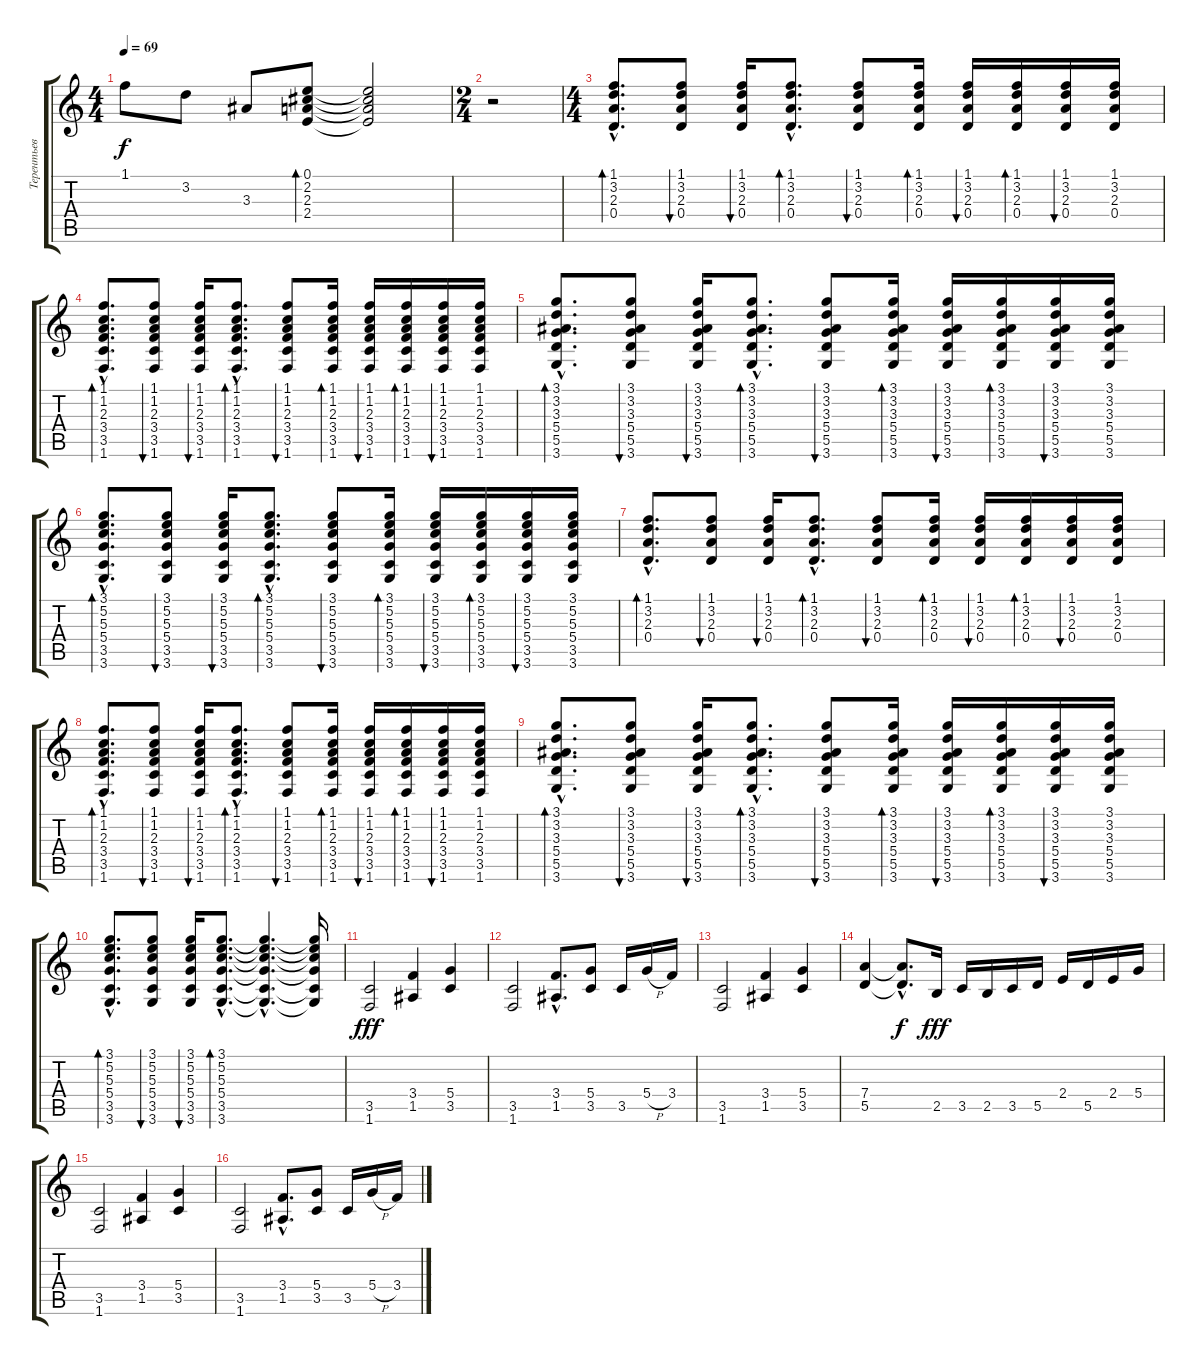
\track ("Терентьев" "Терентьев") {instrument distortionguitar}
\staff {score tabs}
\tuning (E4 B3 G3 D3 A2 E2) {hide}
\ts (4 4)
\tempo 69
\clef g2
\ks c
1.1.8{dy f} 3.2.8 3.3.8 (0.1 2.2 2.3 2.4).8{bd 120} (0.1{t} 2.2{t} 2.3{t} 2.4{t}).2 |
\ts (2 4)
r.2 |
\ts (4 4)
(1.1{hac} 3.2{hac} 2.3{hac} 0.4{hac}).8{d bd 30 volume 13 instrument acousticguitarsteel} (1.1 3.2 2.3 0.4).8{bu 30} (1.1 3.2 2.3 0.4).16{bu 30} (1.1{hac} 3.2{hac} 2.3{hac} 0.4{hac}).8{d bd 30} (1.1 3.2 2.3 0.4).8{bu 30} (1.1 3.2 2.3 0.4).16{bd 30} (1.1 3.2 2.3 0.4).16{bu 30} (1.1 3.2 2.3 0.4).16{bd 30} (1.1 3.2 2.3 0.4).16{bu 30} (1.1 3.2 2.3 0.4).16 |
(1.1{hac} 1.2{hac} 2.3{hac} 3.4{hac} 3.5{hac} 1.6{hac}).8{d bd 30 instrument acousticguitarsteel} (1.1 1.2 2.3 3.4 3.5 1.6).8{bu 30} (1.1 1.2 2.3 3.4 3.5 1.6).16{bu 30} (1.1{hac} 1.2{hac} 2.3{hac} 3.4{hac} 3.5{hac} 1.6{hac}).8{d bd 30} (1.1 1.2 2.3 3.4 3.5 1.6).8{bu 30} (1.1 1.2 2.3 3.4 3.5 1.6).16{bd 30} (1.1 1.2 2.3 3.4 3.5 1.6).16{bu 30} (1.1 1.2 2.3 3.4 3.5 1.6).16{bd 30} (1.1 1.2 2.3 3.4 3.5 1.6).16{bu 30} (1.1 1.2 2.3 3.4 3.5 1.6).16 |
(3.1{hac} 3.2{hac} 3.3{hac} 5.4{hac} 5.5{hac} 3.6{hac}).8{d bd 30 instrument acousticguitarsteel} (3.1 3.2 3.3 5.4 5.5 3.6).8{bu 30} (3.1 3.2 3.3 5.4 5.5 3.6).16{bu 30} (3.1{hac} 3.2{hac} 3.3{hac} 5.4{hac} 5.5{hac} 3.6{hac}).8{d bd 30} (3.1 3.2 3.3 5.4 5.5 3.6).8{bu 30} (3.1 3.2 3.3 5.4 5.5 3.6).16{bd 30} (3.1 3.2 3.3 5.4 5.5 3.6).16{bu 30} (3.1 3.2 3.3 5.4 5.5 3.6).16{bd 30} (3.1 3.2 3.3 5.4 5.5 3.6).16{bu 30} (3.1 3.2 3.3 5.4 5.5 3.6).16 |
(3.1{hac} 5.2{hac} 5.3{hac} 5.4{hac} 3.5{hac} 3.6{hac}).8{d bd 30 instrument acousticguitarsteel} (3.1 5.2 5.3 5.4 3.5 3.6).8{bu 30} (3.1 5.2 5.3 5.4 3.5 3.6).16{bu 30} (3.1{hac} 5.2{hac} 5.3{hac} 5.4{hac} 3.5{hac} 3.6{hac}).8{d bd 30} (3.1 5.2 5.3 5.4 3.5 3.6).8{bu 30} (3.1 5.2 5.3 5.4 3.5 3.6).16{bd 30} (3.1 5.2 5.3 5.4 3.5 3.6).16{bu 30} (3.1 5.2 5.3 5.4 3.5 3.6).16{bd 30} (3.1 5.2 5.3 5.4 3.5 3.6).16{bu 30} (3.1 5.2 5.3 5.4 3.5 3.6).16 |
(1.1{hac} 3.2{hac} 2.3{hac} 0.4{hac}).8{d bd 30 instrument acousticguitarsteel} (1.1 3.2 2.3 0.4).8{bu 30} (1.1 3.2 2.3 0.4).16{bu 30} (1.1{hac} 3.2{hac} 2.3{hac} 0.4{hac}).8{d bd 30} (1.1 3.2 2.3 0.4).8{bu 30} (1.1 3.2 2.3 0.4).16{bd 30} (1.1 3.2 2.3 0.4).16{bu 30} (1.1 3.2 2.3 0.4).16{bd 30} (1.1 3.2 2.3 0.4).16{bu 30} (1.1 3.2 2.3 0.4).16 |
(1.1{hac} 1.2{hac} 2.3{hac} 3.4{hac} 3.5{hac} 1.6{hac}).8{d bd 30 instrument acousticguitarsteel} (1.1 1.2 2.3 3.4 3.5 1.6).8{bu 30} (1.1 1.2 2.3 3.4 3.5 1.6).16{bu 30} (1.1{hac} 1.2{hac} 2.3{hac} 3.4{hac} 3.5{hac} 1.6{hac}).8{d bd 30} (1.1 1.2 2.3 3.4 3.5 1.6).8{bu 30} (1.1 1.2 2.3 3.4 3.5 1.6).16{bd 30} (1.1 1.2 2.3 3.4 3.5 1.6).16{bu 30} (1.1 1.2 2.3 3.4 3.5 1.6).16{bd 30} (1.1 1.2 2.3 3.4 3.5 1.6).16{bu 30} (1.1 1.2 2.3 3.4 3.5 1.6).16 |
(3.1{hac} 3.2{hac} 3.3{hac} 5.4{hac} 5.5{hac} 3.6{hac}).8{d bd 30 instrument acousticguitarsteel} (3.1 3.2 3.3 5.4 5.5 3.6).8{bu 30} (3.1 3.2 3.3 5.4 5.5 3.6).16{bu 30} (3.1{hac} 3.2{hac} 3.3{hac} 5.4{hac} 5.5{hac} 3.6{hac}).8{d bd 30} (3.1 3.2 3.3 5.4 5.5 3.6).8{bu 30} (3.1 3.2 3.3 5.4 5.5 3.6).16{bd 30} (3.1 3.2 3.3 5.4 5.5 3.6).16{bu 30} (3.1 3.2 3.3 5.4 5.5 3.6).16{bd 30} (3.1 3.2 3.3 5.4 5.5 3.6).16{bu 30} (3.1 3.2 3.3 5.4 5.5 3.6).16 |
(3.1{hac} 5.2{hac} 5.3{hac} 5.4{hac} 3.5{hac} 3.6{hac}).8{d bd 30 instrument acousticguitarsteel} (3.1 5.2 5.3 5.4 3.5 3.6).8{bu 30} (3.1 5.2 5.3 5.4 3.5 3.6).16{bu 30} (3.1{hac} 5.2{hac} 5.3{hac} 5.4{hac} 3.5{hac} 3.6{hac}).8{d bd 30} (3.1{hac t} 5.2{hac t} 5.3{hac t} 5.4{hac t} 3.5{hac t} 3.6{hac t}).4{d} (3.1{t} 5.2{t} 5.3{t} 5.4{t} 3.5{t} 3.6{t}).16 |
(3.5 1.6).2{dy fff volume 16 instrument distortionguitar} (3.4 1.5).4 (5.4 3.5).4 |
(3.5 1.6).2 (3.4{hac} 1.5{hac}).8{d} (5.4 3.5).8 3.5.16 5.4{h}.16 3.4.16 |
(3.5 1.6).2 (3.4 1.5).4 (5.4 3.5).4 |
(7.4 5.5).4 (7.4{hac t} 5.5{hac t}).8{d dy f} 2.5.16{dy fff} 3.5.16 2.5.16 3.5.16 5.5.16 2.4.16 5.5.16 2.4.16 5.4.16 |
(3.5 1.6).2 (3.4 1.5).4 (5.4 3.5).4 |
(3.5 1.6).2 (3.4{hac} 1.5{hac}).8{d} (5.4 3.5).8 3.5.16 5.4{h}.16 3.4.16
